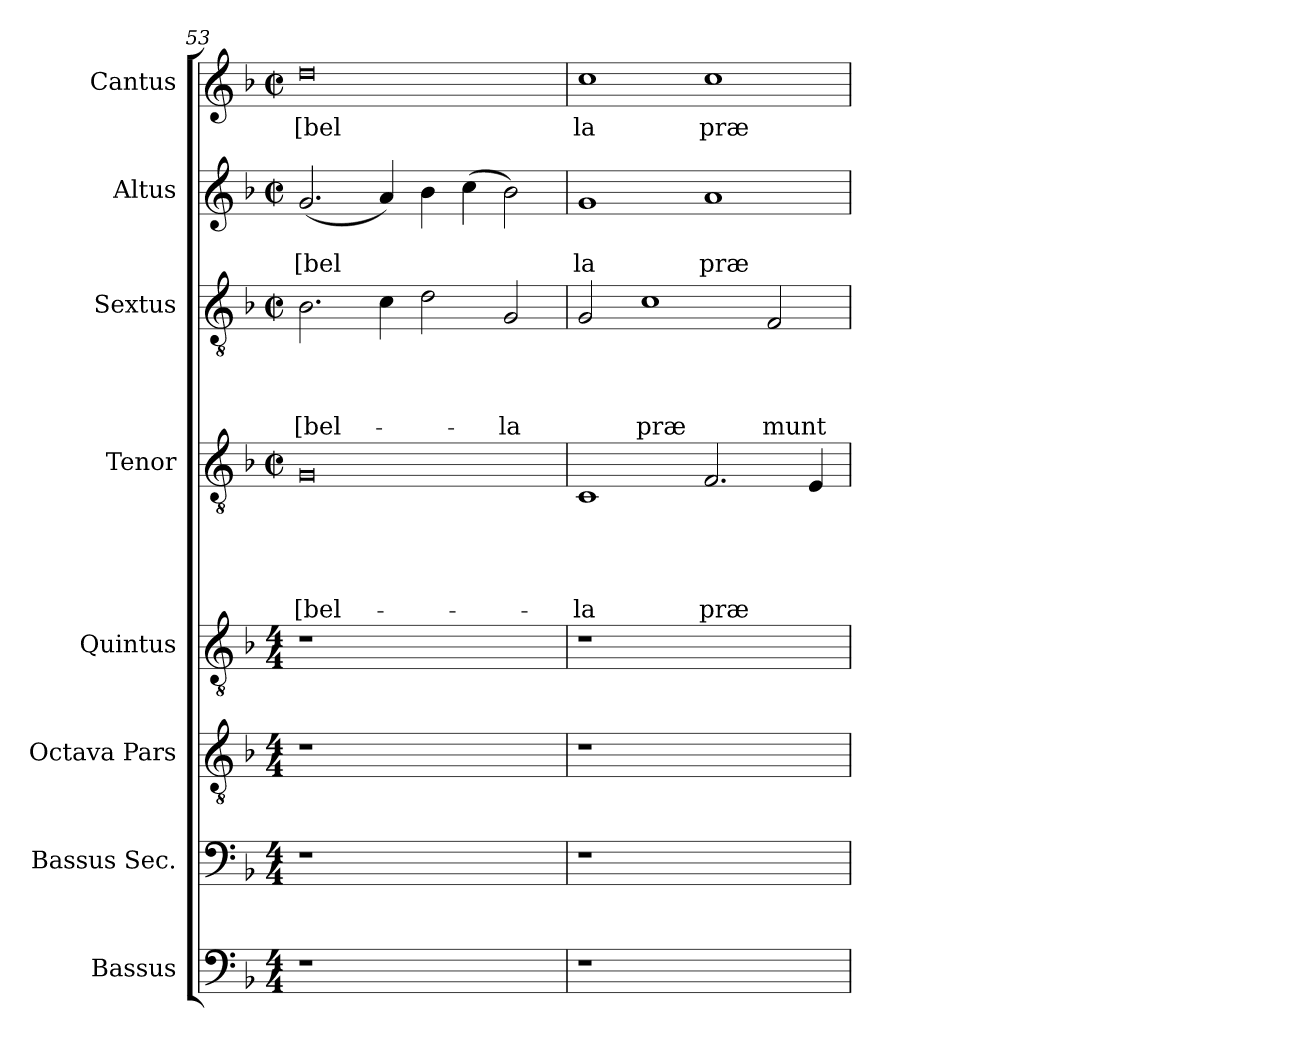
**kern	**kern	**kern	**kern	**kern	**text	**text	**text	**text	**text	**kern	**text	**text	**text	**text	**kern	**text	**text	**kern	**text
*part8	*part7	*part6	*part5	*part4	*part4	*part4	*part4	*part4	*part4	*part3	*part3	*part3	*part3	*part3	*part2	*part2	*part2	*part1	*part1
*staff8	*staff7	*staff6	*staff5	*staff4	*staff4	*staff4	*staff4	*staff4	*staff4	*staff3	*staff3	*staff3	*staff3	*staff3	*staff2	*staff2	*staff2	*staff1	*staff1
*I"Bassus	*I"Bassus Sec.	*I"Octava Pars	*I"Quintus	*I"Tenor	*	*	*	*	*	*I"Sextus	*	*	*	*	*I"Altus	*	*	*I"Cantus	*
*I'Bassus	*I'Bassus Sec.	*I'Octava Pars	*I'Quintus	*I'Tenor	*	*	*	*	*	*I'Sextus	*	*	*	*	*I'Altus	*	*	*I'Cantus	*
*clefF4	*clefF4	*clefGv2	*clefGv2	*clefGv2	*	*	*	*	*	*clefGv2	*	*	*	*	*clefG2	*	*	*clefG2	*
*	*	*	*	*ITrd-3c-5	*	*	*	*	*	*ITrd-3c-5	*	*	*	*	*ITrd-3c-5	*	*	*ITrd-3c-5	*
*k[b-]	*k[b-]	*k[b-]	*k[b-]	*k[b-e-]	*	*	*	*	*	*k[b-e-]	*	*	*	*	*k[b-e-]	*	*	*k[b-e-]	*
*F:	*F:	*F:	*F:	*B-:	*	*	*	*	*	*B-:	*	*	*	*	*B-:	*	*	*B-:	*
*M4/4	*M4/4	*M4/4	*M4/4	*M2/2	*	*	*	*	*	*M2/2	*	*	*	*	*M2/2	*	*	*M2/2	*
*	*	*	*	*met(c|)	*	*	*	*	*	*met(c|)	*	*	*	*	*met(c|)	*	*	*met(c|)	*
=53	=53	=53	=53	=53	=53	=53	=53	=53	=53	=53	=53	=53	=53	=53	=53	=53	=53	=53	=53
!	!	!	!	!	!	!	!	!	!LO:LY:b	!	!	!	!	!LO:LY:b	!	!	!LO:LY:b	!	!LO:LY:b
1r	1r	1r	1r	0c	.	.	.	.	[bel-	2.e-\	.	.	.	[bel-	(2.cc/	.	[bel	0gg	[bel
.	.	.	.	.	.	.	.	.	.	4f\	.	.	.	.	4dd/)	.	.	.	.
1ryy	1ryy	1ryy	1ryy	.	.	.	.	.	.	2g\	.	.	.	.	4ee-\	.	.	.	.
.	.	.	.	.	.	.	.	.	.	.	.	.	.	.	(>4ff\	.	.	.	.
!	!	!	!	!	!	!	!	!	!	!	!	!	!	!LO:LY:b	!	!	!	!	!
.	.	.	.	.	.	.	.	.	.	2c/	.	.	.	-la	2ee-\)	.	.	.	.
!!LO:LB:g=z
=54	=54	=54	=54	=54	=54	=54	=54	=54	=54	=54	=54	=54	=54	=54	=54	=54	=54	=54	=54
!	!	!	!	!	!	!	!	!	!LO:LY:b	!	!	!	!	!	!	!	!LO:LY:b	!	!LO:LY:b
1r	1r	1r	1r	1F	.	.	.	.	-la	2c/	.	.	.	.	1cc	.	la	1ff	la
!	!	!	!	!	!	!	!	!	!	!	!	!	!	!LO:LY:b	!	!	!	!	!
.	.	.	.	.	.	.	.	.	.	1f	.	.	.	præ	.	.	.	.	.
!	!	!	!	!	!	!	!	!	!LO:LY:b	!	!	!	!	!	!	!	!LO:LY:b	!	!LO:LY:b
1ryy	1ryy	1ryy	1ryy	2.B-/	.	.	.	.	præ	.	.	.	.	.	1dd	.	præ	1ff	præ-
!	!	!	!	!	!	!	!	!	!	!	!	!	!	!LO:LY:b	!	!	!	!	!
.	.	.	.	.	.	.	.	.	.	[<2B-/	.	.	.	munt	.	.	.	.	.
.	.	.	.	4A/	.	.	.	.	.	.	.	.	.	.	.	.	.	.	.
=	=	=	=	=	=	=	=	=	=	=	=	=	=	=	=	=	=	=	=
*-	*-	*-	*-	*-	*-	*-	*-	*-	*-	*-	*-	*-	*-	*-	*-	*-	*-	*-	*-
